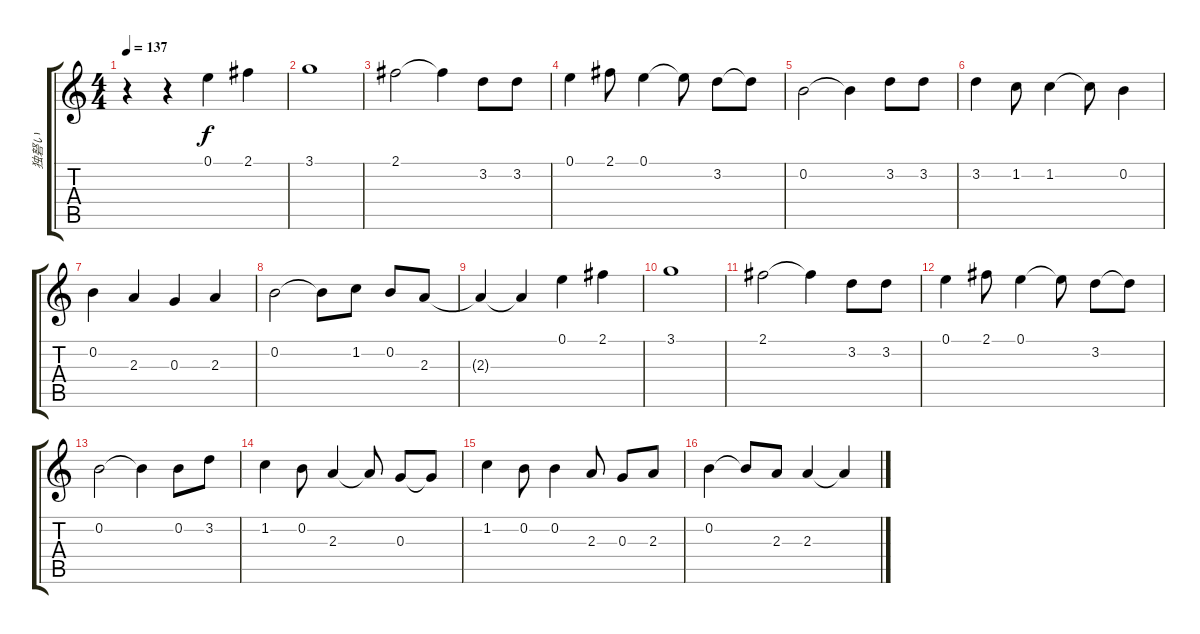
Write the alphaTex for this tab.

\track ("独砮い" "独砮い") {instrument guitarharmonics}
\staff {score tabs}
\tuning (E4 B3 G3 D3 A2 E2) {hide}
\ts (4 4)
\tempo 137
\clef g2
\ks c
r.4{dy f} r.4 0.1.4 2.1.4 |
3.1.1 |
2.1.2 2.1{t}.4 3.2.8 3.2.8 |
0.1.4 2.1.8 0.1.4 0.1{t}.8 3.2.8 3.2{t}.8 |
0.2.2 0.2{t}.4 3.2.8 3.2.8 |
3.2.4 1.2.8 1.2.4 1.2{t}.8 0.2.4 |
0.2.4 2.3.4 0.3.4 2.3.4 |
0.2.2 0.2{t}.8 1.2.8 0.2.8 2.3.8 |
2.3{t}.4 2.3{t}.4 0.1.4 2.1.4 |
3.1.1 |
2.1.2 2.1{t}.4 3.2.8 3.2.8 |
0.1.4 2.1.8 0.1.4 0.1{t}.8 3.2.8 3.2{t}.8 |
0.2.2 0.2{t}.4 0.2.8 3.2.8 |
1.2.4 0.2.8 2.3.4 2.3{t}.8 0.3.8 0.3{t}.8 |
1.2.4 0.2.8 0.2.4 2.3.8 0.3.8 2.3.8 |
0.2.4 0.2{t}.8 2.3.8 2.3.4 2.3{t}.4
